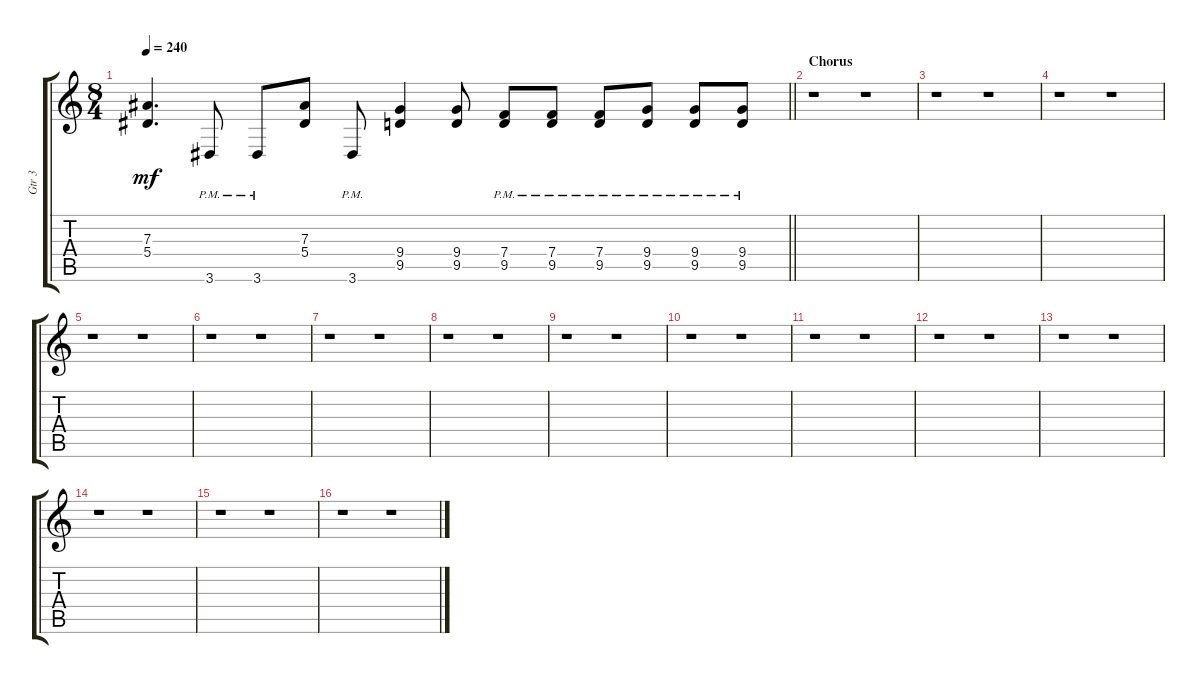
\track ("Gtr 3" "Gtr 3") {instrument overdrivenguitar}
\staff {score tabs}
\tuning (C4 G3 Eb3 Bb2 F2 C2) {hide}
\ts (8 4)
\tempo 240
\clef g2
\barLineRight lightlight
\ks c
(7.3 5.4).4{d dy mf} 3.6{pm}.8 3.6{pm}.8 (7.3 5.4).8 3.6{pm}.8 (9.4 9.5).4 (9.4 9.5).8 (7.4 9.5{pm}).8 (7.4{pm} 9.5{pm}).8 (7.4{pm} 9.5{pm}).8 (9.4{pm} 9.5{pm}).8 (9.4{pm} 9.5{pm}).8 (9.4{pm} 9.5{pm}).8 |
\section ("" "Chorus")
r.1 r.1 |
r.1 r.1 |
r.1 r.1 |
r.1 r.1 |
r.1 r.1 |
r.1 r.1 |
r.1 r.1 |
r.1 r.1 |
r.1 r.1 |
r.1 r.1 |
r.1 r.1 |
r.1 r.1 |
r.1 r.1 |
r.1 r.1 |
r.1 r.1
